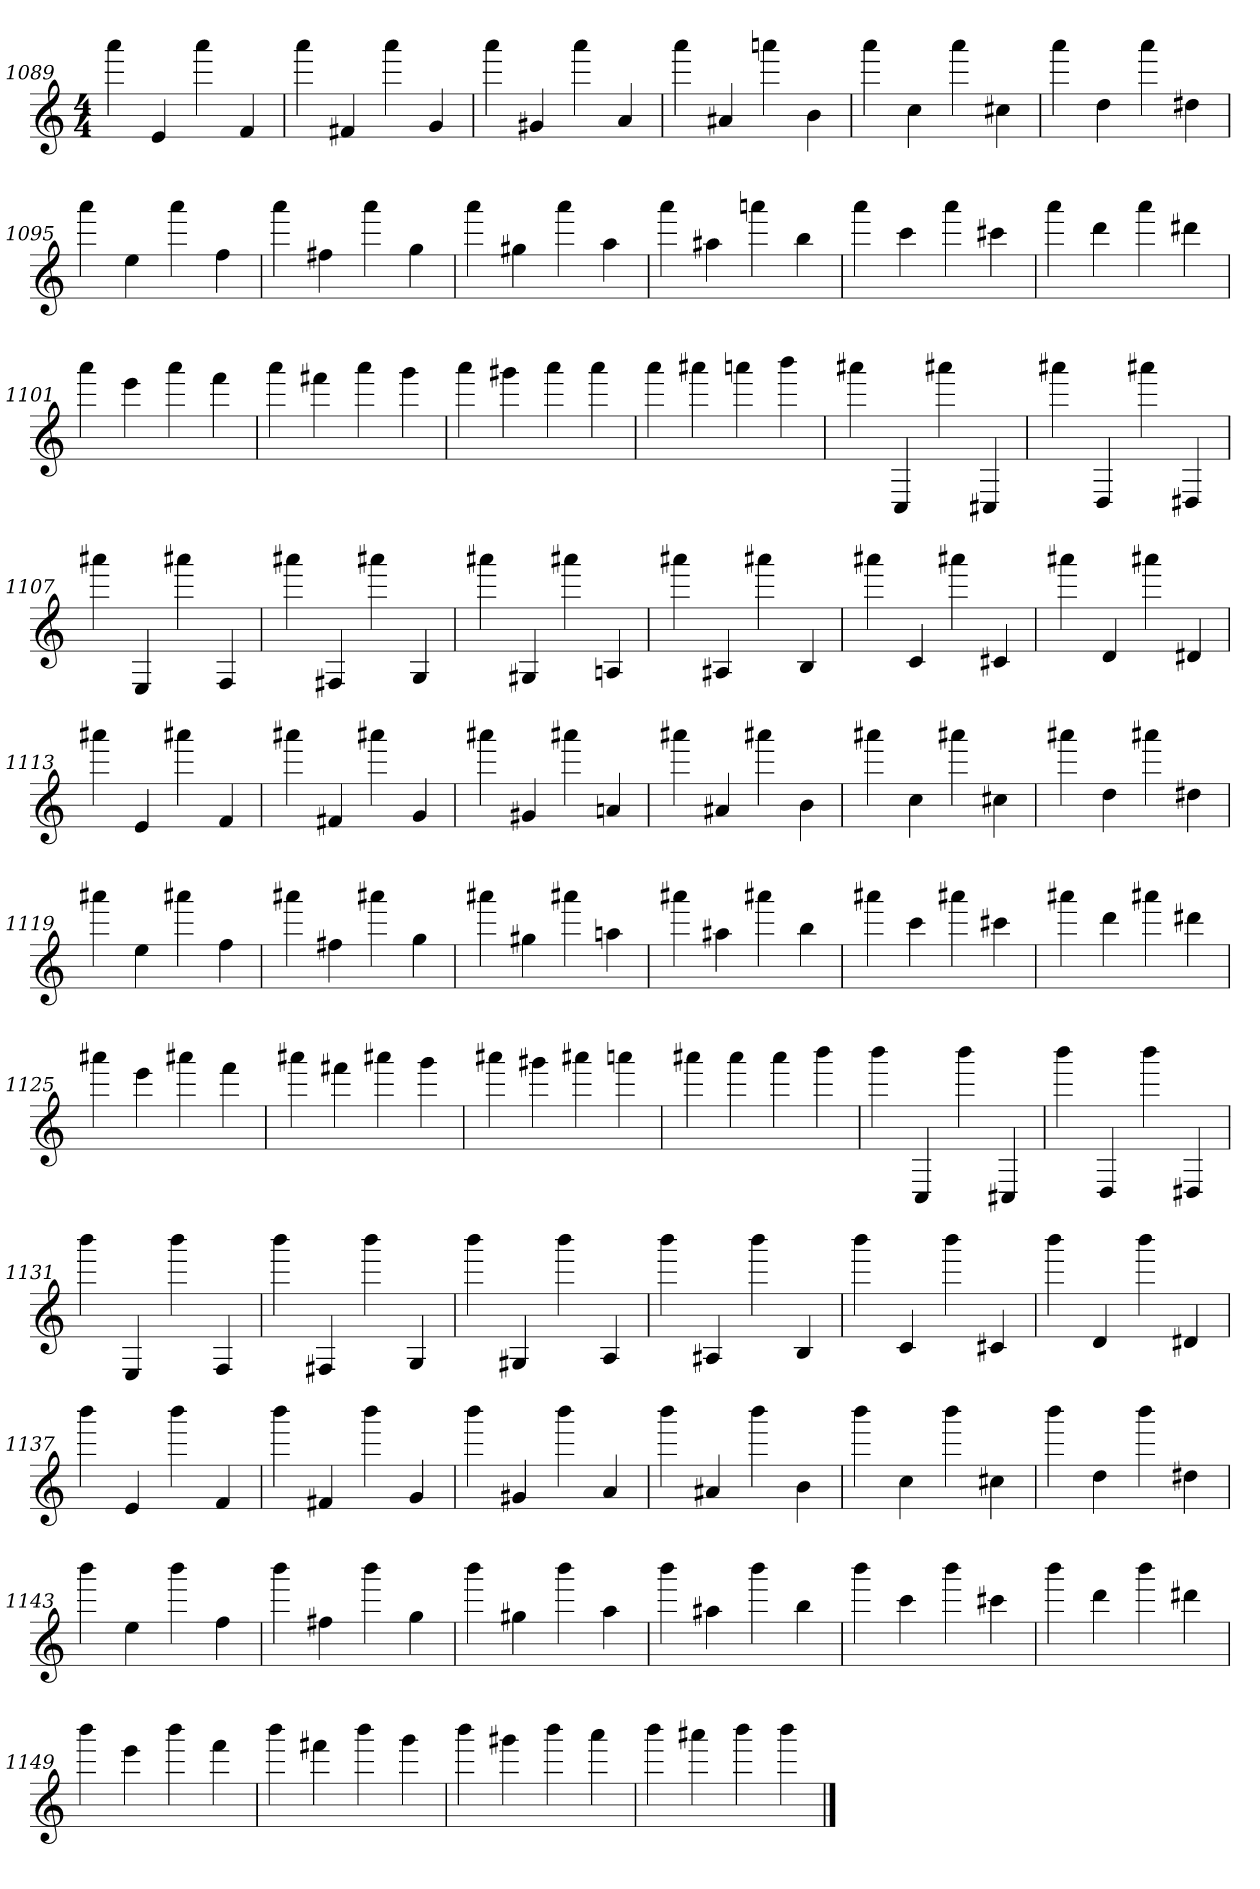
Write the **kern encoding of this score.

**kern
*part1
*staff1
*clefG2
*M4/4
=1089
4aaa
4e
4aaa
4f
=1090
4aaa
4f#X
4aaa
4g
=1091
4aaa
4g#X
4aaa
4a
=1092
4aaa
4a#X
4aaan
4b
=1093
4aaa
4cc
4aaa
4cc#X
=1094
4aaa
4dd
4aaa
4dd#X
=1095
4aaa
4ee
4aaa
4ff
=1096
4aaa
4ff#X
4aaa
4gg
=1097
4aaa
4gg#X
4aaa
4aa
=1098
4aaa
4aa#X
4aaan
4bb
=1099
4aaa
4ccc
4aaa
4ccc#X
=1100
4aaa
4ddd
4aaa
4ddd#X
=1101
4aaa
4eee
4aaa
4fff
=1102
4aaa
4fff#X
4aaa
4ggg
=1103
4aaa
4ggg#X
4aaa
4aaa
=1104
4aaa
4aaa#X
4aaan
4bbb
=1105
4aaa#X
4C
4aaa#X
4C#X
=1106
4aaa#X
4D
4aaa#X
4D#X
=1107
4aaa#X
4E
4aaa#X
4F
=1108
4aaa#X
4F#X
4aaa#X
4G
=1109
4aaa#X
4G#X
4aaa#X
4An
=1110
4aaa#X
4A#X
4aaa#X
4B
=1111
4aaa#X
4c
4aaa#X
4c#X
=1112
4aaa#X
4d
4aaa#X
4d#X
=1113
4aaa#X
4e
4aaa#X
4f
=1114
4aaa#X
4f#X
4aaa#X
4g
=1115
4aaa#X
4g#X
4aaa#X
4an
=1116
4aaa#X
4a#X
4aaa#X
4b
=1117
4aaa#X
4cc
4aaa#X
4cc#X
=1118
4aaa#X
4dd
4aaa#X
4dd#X
=1119
4aaa#X
4ee
4aaa#X
4ff
=1120
4aaa#X
4ff#X
4aaa#X
4gg
=1121
4aaa#X
4gg#X
4aaa#X
4aan
=1122
4aaa#X
4aa#X
4aaa#X
4bb
=1123
4aaa#X
4ccc
4aaa#X
4ccc#X
=1124
4aaa#X
4ddd
4aaa#X
4ddd#X
=1125
4aaa#X
4eee
4aaa#X
4fff
=1126
4aaa#X
4fff#X
4aaa#X
4ggg
=1127
4aaa#X
4ggg#X
4aaa#X
4aaan
=1128
4aaa#X
4aaa#
4aaa#
4bbb
=1129
4bbb
4C
4bbb
4C#X
=1130
4bbb
4D
4bbb
4D#X
=1131
4bbb
4E
4bbb
4F
=1132
4bbb
4F#X
4bbb
4G
=1133
4bbb
4G#X
4bbb
4A
=1134
4bbb
4A#X
4bbb
4B
=1135
4bbb
4c
4bbb
4c#X
=1136
4bbb
4d
4bbb
4d#X
=1137
4bbb
4e
4bbb
4f
=1138
4bbb
4f#X
4bbb
4g
=1139
4bbb
4g#X
4bbb
4a
=1140
4bbb
4a#X
4bbb
4b
=1141
4bbb
4cc
4bbb
4cc#X
=1142
4bbb
4dd
4bbb
4dd#X
=1143
4bbb
4ee
4bbb
4ff
=1144
4bbb
4ff#X
4bbb
4gg
=1145
4bbb
4gg#X
4bbb
4aa
=1146
4bbb
4aa#X
4bbb
4bb
=1147
4bbb
4ccc
4bbb
4ccc#X
=1148
4bbb
4ddd
4bbb
4ddd#X
=1149
4bbb
4eee
4bbb
4fff
=1150
4bbb
4fff#X
4bbb
4ggg
=1151
4bbb
4ggg#X
4bbb
4aaa
=1152
4bbb
4aaa#X
4bbb
4bbb
==
*-
